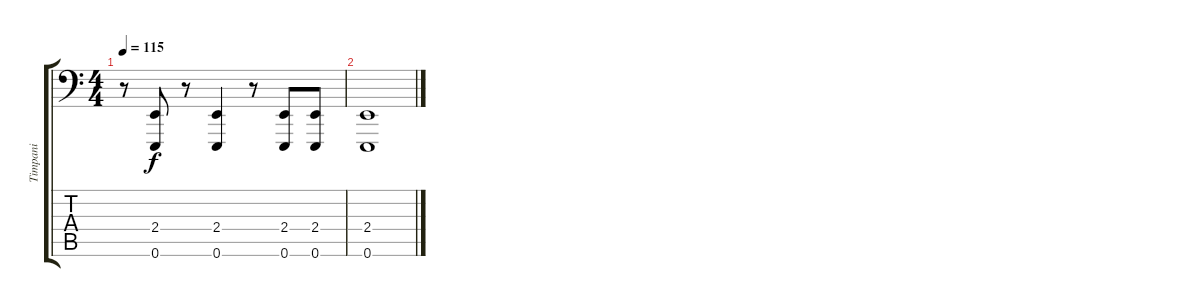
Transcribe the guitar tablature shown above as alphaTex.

\track ("Timpani" "Timpani") {instrument timpani}
\staff {score tabs}
\tuning (E3 B2 G2 D2 A1 E1) {hide}
\ts (4 4)
\tempo 115
\clef f4
\ks c
r.8{dy f} (2.4 0.6).8 r.8 (2.4 0.6).4 r.8 (2.4 0.6).8 (2.4 0.6).8 |
(2.4 0.6).1
